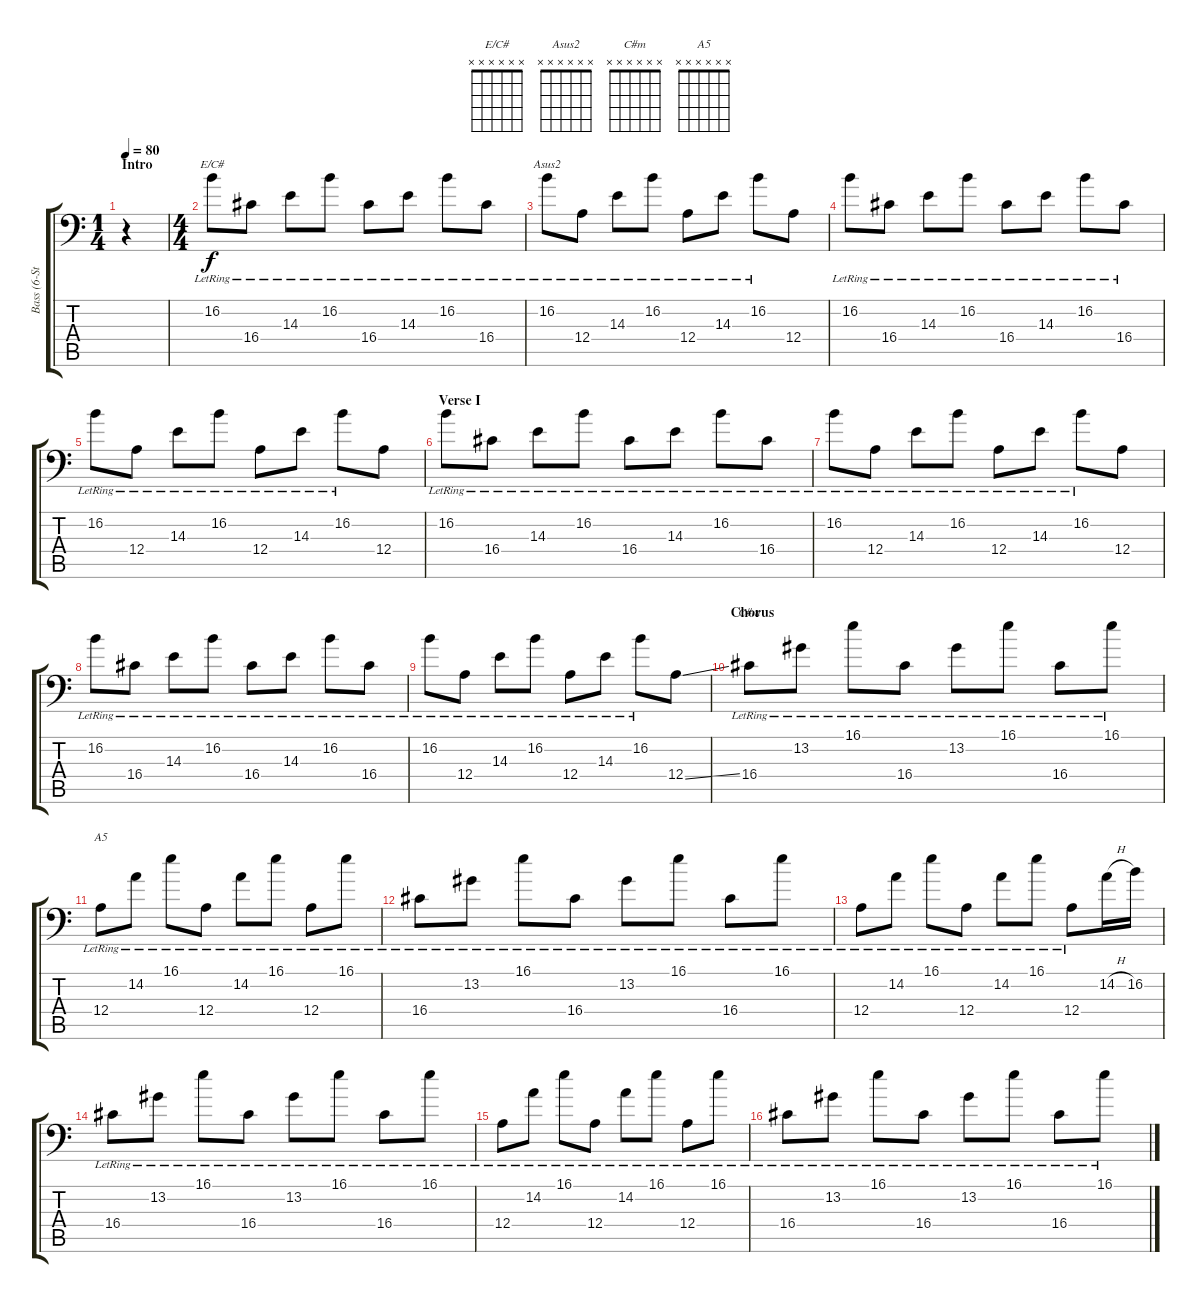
\track ("Bass (6-String Fretted)" "Bass (6-St") {instrument electricbassfinger}
\staff {score tabs}
\tuning (C3 G2 D2 A1 E1 B0) {hide}
\chord ("E/C#" x x x x x x)
\chord ("Asus2" x x x x x x)
\chord ("C#m" x x x x x x)
\chord ("A5" x x x x x x)
\ts (1 4)
\section ("" "Intro")
\tempo 80
\clef f4
\ks c
r.4{dy f volume 0 balance 8 instrument electricbassfinger} |
\ts (4 4)
16.2{lr}.8{ch "E/C#" volume 16} 16.4{lr}.8 14.3{lr}.8 16.2{lr}.8 16.4{lr}.8 14.3{lr}.8 16.2{lr}.8 16.4{lr}.8 |
16.2{lr}.8{ch "Asus2"} 12.4{lr}.8 14.3{lr}.8 16.2{lr}.8 12.4{lr}.8 14.3{lr}.8 16.2{lr}.8 12.4.8 |
16.2{lr}.8 16.4{lr}.8 14.3{lr}.8 16.2{lr}.8 16.4{lr}.8 14.3{lr}.8 16.2{lr}.8 16.4{lr}.8 |
16.2{lr}.8 12.4{lr}.8 14.3{lr}.8 16.2{lr}.8 12.4{lr}.8 14.3{lr}.8 16.2{lr}.8 12.4.8 |
\section ("" "Verse I")
16.2{lr}.8 16.4{lr}.8 14.3{lr}.8 16.2{lr}.8 16.4{lr}.8 14.3{lr}.8 16.2{lr}.8 16.4{lr}.8 |
16.2{lr}.8 12.4{lr}.8 14.3{lr}.8 16.2{lr}.8 12.4{lr}.8 14.3{lr}.8 16.2{lr}.8 12.4.8 |
16.2{lr}.8 16.4{lr}.8 14.3{lr}.8 16.2{lr}.8 16.4{lr}.8 14.3{lr}.8 16.2{lr}.8 16.4{lr}.8 |
16.2{lr}.8 12.4{lr}.8 14.3{lr}.8 16.2{lr}.8 12.4{lr}.8 14.3{lr}.8 16.2{lr}.8 12.4{ss}.8 |
\section ("" "Chorus")
16.4{lr}.8{ch "C#m"} 13.2{lr}.8 16.1{lr}.8 16.4{lr}.8 13.2{lr}.8 16.1{lr}.8 16.4{lr}.8 16.1{lr}.8 |
12.4{lr}.8{ch "A5"} 14.2{lr}.8 16.1{lr}.8 12.4{lr}.8 14.2{lr}.8 16.1{lr}.8 12.4{lr}.8 16.1{lr}.8 |
16.4{lr}.8 13.2{lr}.8 16.1{lr}.8 16.4{lr}.8 13.2{lr}.8 16.1{lr}.8 16.4{lr}.8 16.1{lr}.8 |
12.4{lr}.8 14.2{lr}.8 16.1{lr}.8 12.4{lr}.8 14.2{lr}.8 16.1{lr}.8 12.4{lr}.8 14.2{h}.16 16.2.16 |
16.4{lr}.8 13.2{lr}.8 16.1{lr}.8 16.4{lr}.8 13.2{lr}.8 16.1{lr}.8 16.4{lr}.8 16.1{lr}.8 |
12.4{lr}.8 14.2{lr}.8 16.1{lr}.8 12.4{lr}.8 14.2{lr}.8 16.1{lr}.8 12.4{lr}.8 16.1{lr}.8 |
16.4{lr}.8 13.2{lr}.8 16.1{lr}.8 16.4{lr}.8 13.2{lr}.8 16.1{lr}.8 16.4{lr}.8 16.1{lr}.8
